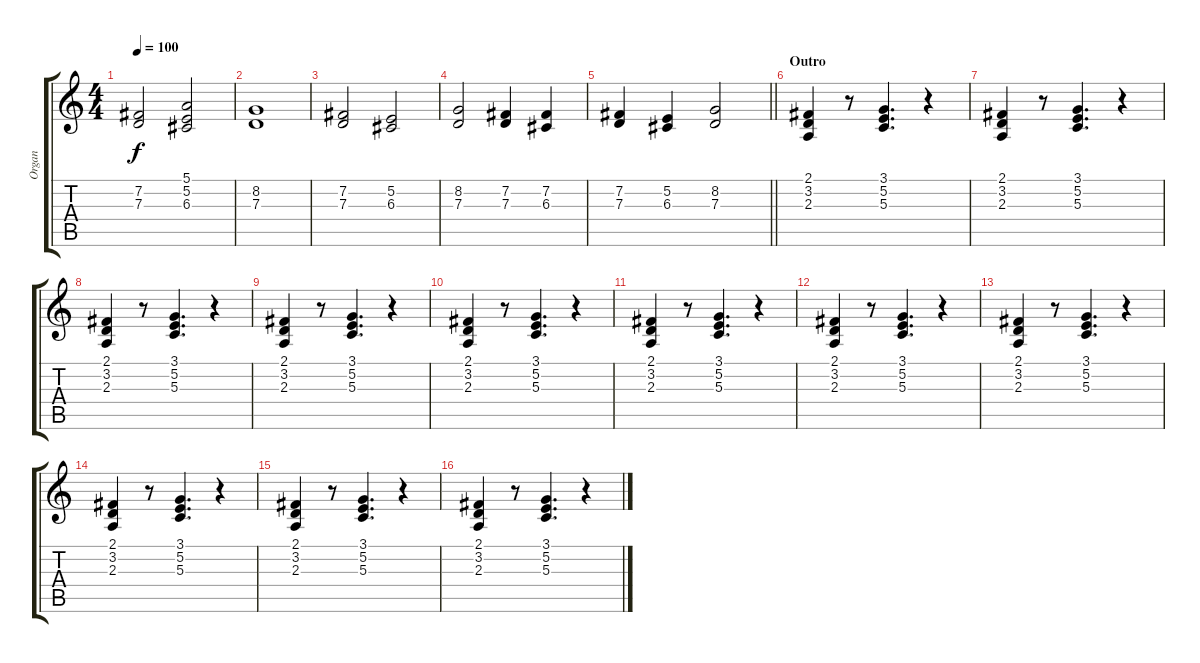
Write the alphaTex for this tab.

\track ("Organ" "Organ") {instrument drawbarorgan}
\staff {score tabs}
\tuning (E4 B3 G3 D3 A2 E2) {hide}
\ts (4 4)
\tempo 100
\clef g2
\ks c
(7.2 7.3).2{dy f} (5.1 5.2 6.3).2 |
(8.2 7.3).1 |
(7.2 7.3).2 (5.2 6.3).2 |
(8.2 7.3).2 (7.2 7.3).4 (7.2 6.3).4 |
\barLineRight lightlight
(7.2 7.3).4 (5.2 6.3).4 (8.2 7.3).2 |
\section ("" "Outro")
(2.1 3.2 2.3).4 r.8 (3.1 5.2 5.3).4{d} r.4 |
(2.1 3.2 2.3).4 r.8 (3.1 5.2 5.3).4{d} r.4 |
(2.1 3.2 2.3).4 r.8 (3.1 5.2 5.3).4{d} r.4 |
(2.1 3.2 2.3).4 r.8 (3.1 5.2 5.3).4{d} r.4 |
(2.1 3.2 2.3).4 r.8 (3.1 5.2 5.3).4{d} r.4 |
(2.1 3.2 2.3).4 r.8 (3.1 5.2 5.3).4{d} r.4 |
(2.1 3.2 2.3).4 r.8 (3.1 5.2 5.3).4{d} r.4 |
(2.1 3.2 2.3).4 r.8 (3.1 5.2 5.3).4{d} r.4 |
(2.1 3.2 2.3).4 r.8 (3.1 5.2 5.3).4{d} r.4 |
(2.1 3.2 2.3).4 r.8 (3.1 5.2 5.3).4{d} r.4 |
(2.1 3.2 2.3).4 r.8 (3.1 5.2 5.3).4{d} r.4
